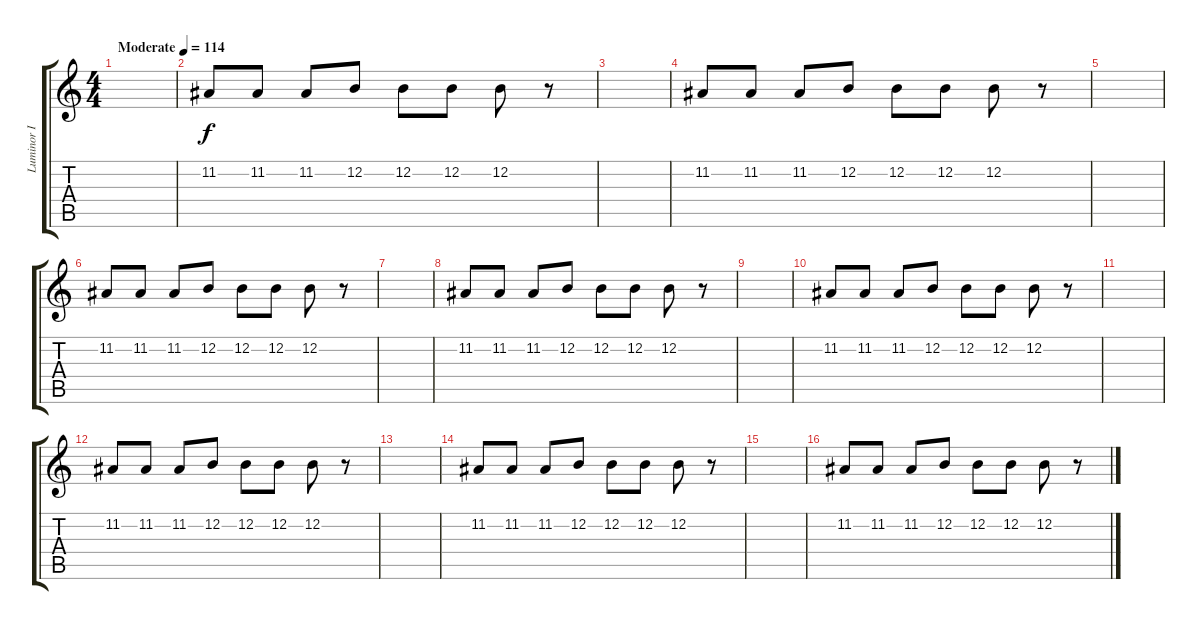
\track ("Luminor I" "Luminor I") {instrument stringensemble1}
\staff {score tabs}
\tuning (E4 B3 G3 D3 A2 E2) {hide}
\ts (4 4)
\tempo (114 "Moderate")
\clef g2
\ks c
|
11.2.8 11.2.8 11.2.8 12.2.8 12.2.8 12.2.8 12.2.8 r.8 |
|
11.2.8 11.2.8 11.2.8 12.2.8 12.2.8 12.2.8 12.2.8 r.8 |
|
11.2.8 11.2.8 11.2.8 12.2.8 12.2.8 12.2.8 12.2.8 r.8 |
|
11.2.8 11.2.8 11.2.8 12.2.8 12.2.8 12.2.8 12.2.8 r.8 |
|
11.2.8 11.2.8 11.2.8 12.2.8 12.2.8 12.2.8 12.2.8 r.8 |
|
11.2.8 11.2.8 11.2.8 12.2.8 12.2.8 12.2.8 12.2.8 r.8 |
|
11.2.8 11.2.8 11.2.8 12.2.8 12.2.8 12.2.8 12.2.8 r.8 |
|
11.2.8 11.2.8 11.2.8 12.2.8 12.2.8 12.2.8 12.2.8 r.8
